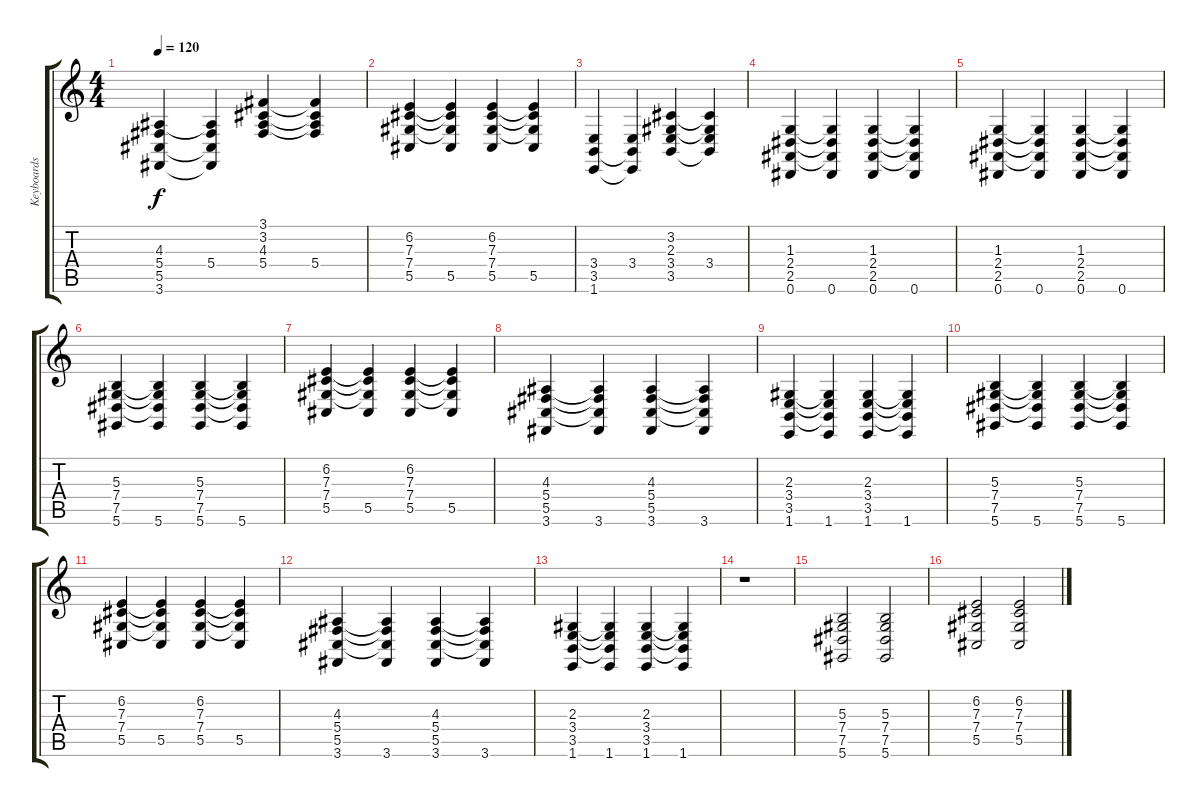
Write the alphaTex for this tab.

\track ("Keyboards 2" "Keyboards ") {instrument brightacousticpiano}
\staff {score tabs}
\tuning (Eb4 Bb3 Gb3 Db3 Ab2 Eb2) {hide}
\ts (4 4)
\tempo 120
\clef g2
\ks c
(4.3 5.4 5.5 3.6).4{dy f} (4.3{t} 5.4 5.5{t} 3.6{t}).4 (3.1 3.2 4.3 5.4).4 (3.1{t} 3.2{t} 4.3{t} 5.4).4 |
(6.2 7.3 7.4 5.5).4 (6.2{t} 7.3{t} 7.4{t} 5.5).4 (6.2 7.3 7.4 5.5).4 (6.2{t} 7.3{t} 7.4{t} 5.5).4 |
(3.4 3.5 1.6).4 (3.4 3.5{t} 1.6{t}).4 (3.2 2.3 3.4 3.5).4 (3.2{t} 2.3{t} 3.4 3.5{t}).4 |
(1.3 2.4 2.5 0.6).4 (1.3{t} 2.4{t} 2.5{t} 0.6).4 (1.3 2.4 2.5 0.6).4 (1.3{t} 2.4{t} 2.5{t} 0.6).4 |
(1.3 2.4 2.5 0.6).4 (1.3{t} 2.4{t} 2.5{t} 0.6).4 (1.3 2.4 2.5 0.6).4 (1.3{t} 2.4{t} 2.5{t} 0.6).4 |
(5.3 7.4 7.5 5.6).4 (5.3{t} 7.4{t} 7.5{t} 5.6).4 (5.3 7.4 7.5 5.6).4 (5.3{t} 7.4{t} 7.5{t} 5.6).4 |
(6.2 7.3 7.4 5.5).4 (6.2{t} 7.3{t} 7.4{t} 5.5).4 (6.2 7.3 7.4 5.5).4 (6.2{t} 7.3{t} 7.4{t} 5.5).4 |
(4.3 5.4 5.5 3.6).4 (4.3{t} 5.4{t} 5.5{t} 3.6).4 (4.3 5.4 5.5 3.6).4 (4.3{t} 5.4{t} 5.5{t} 3.6).4 |
(2.3 3.4 3.5 1.6).4 (2.3{t} 3.4{t} 3.5{t} 1.6).4 (2.3 3.4 3.5 1.6).4 (2.3{t} 3.4{t} 3.5{t} 1.6).4 |
(5.3 7.4 7.5 5.6).4 (5.3{t} 7.4{t} 7.5{t} 5.6).4 (5.3 7.4 7.5 5.6).4 (5.3{t} 7.4{t} 7.5{t} 5.6).4 |
(6.2 7.3 7.4 5.5).4 (6.2{t} 7.3{t} 7.4{t} 5.5).4 (6.2 7.3 7.4 5.5).4 (6.2{t} 7.3{t} 7.4{t} 5.5).4 |
(4.3 5.4 5.5 3.6).4 (4.3{t} 5.4{t} 5.5{t} 3.6).4 (4.3 5.4 5.5 3.6).4 (4.3{t} 5.4{t} 5.5{t} 3.6).4 |
(2.3 3.4 3.5 1.6).4 (2.3{t} 3.4{t} 3.5{t} 1.6).4 (2.3 3.4 3.5 1.6).4 (2.3{t} 3.4{t} 3.5{t} 1.6).4 |
r.1 |
(5.3 7.4 7.5 5.6).2 (5.3 7.4 7.5 5.6).2 |
(6.2 7.3 7.4 5.5).2 (6.2 7.3 7.4 5.5).2
